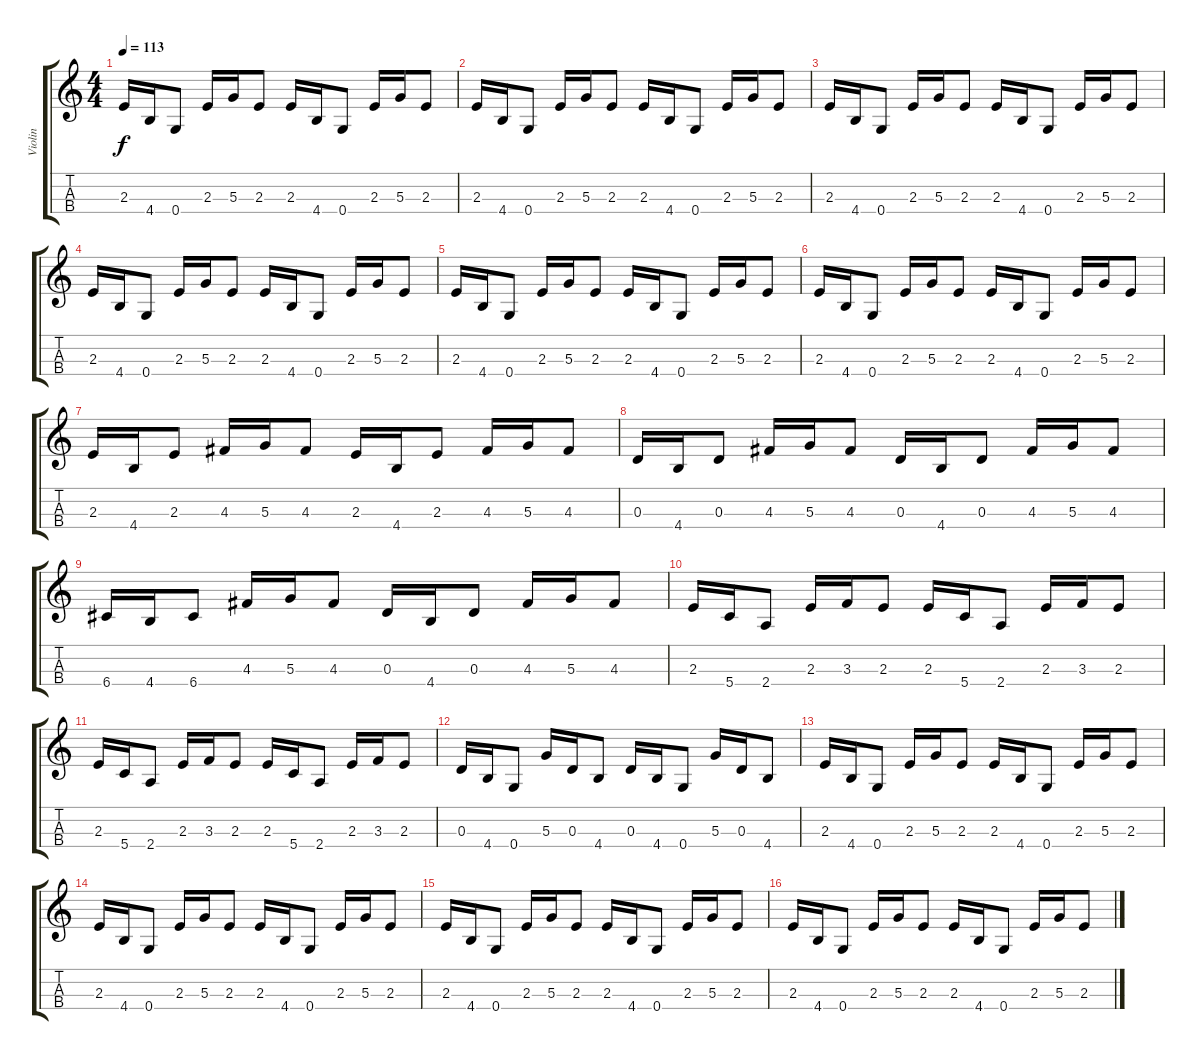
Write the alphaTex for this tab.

\track ("Violin" "Violin") {instrument violin}
\staff {score tabs}
\tuning (E5 A4 D4 G3) {hide}
\ts (4 4)
\tempo 113
\clef g2
\ks c
2.3.16{dy f} 4.4.16 0.4.8 2.3.16 5.3.16 2.3.8 2.3.16 4.4.16 0.4.8 2.3.16 5.3.16 2.3.8 |
2.3.16 4.4.16 0.4.8 2.3.16 5.3.16 2.3.8 2.3.16 4.4.16 0.4.8 2.3.16 5.3.16 2.3.8 |
2.3.16 4.4.16 0.4.8 2.3.16 5.3.16 2.3.8 2.3.16 4.4.16 0.4.8 2.3.16 5.3.16 2.3.8 |
2.3.16 4.4.16 0.4.8 2.3.16 5.3.16 2.3.8 2.3.16 4.4.16 0.4.8 2.3.16 5.3.16 2.3.8 |
2.3.16 4.4.16 0.4.8 2.3.16 5.3.16 2.3.8 2.3.16 4.4.16 0.4.8 2.3.16 5.3.16 2.3.8 |
2.3.16 4.4.16 0.4.8 2.3.16 5.3.16 2.3.8 2.3.16 4.4.16 0.4.8 2.3.16 5.3.16 2.3.8 |
2.3.16 4.4.16 2.3.8 4.3.16 5.3.16 4.3.8 2.3.16 4.4.16 2.3.8 4.3.16 5.3.16 4.3.8 |
0.3.16 4.4.16 0.3.8 4.3.16 5.3.16 4.3.8 0.3.16 4.4.16 0.3.8 4.3.16 5.3.16 4.3.8 |
6.4.16 4.4.16 6.4.8 4.3.16 5.3.16 4.3.8 0.3.16 4.4.16 0.3.8 4.3.16 5.3.16 4.3.8 |
2.3.16 5.4.16 2.4.8 2.3.16 3.3.16 2.3.8 2.3.16 5.4.16 2.4.8 2.3.16 3.3.16 2.3.8 |
2.3.16 5.4.16 2.4.8 2.3.16 3.3.16 2.3.8 2.3.16 5.4.16 2.4.8 2.3.16 3.3.16 2.3.8 |
0.3.16 4.4.16 0.4.8 5.3.16 0.3.16 4.4.8 0.3.16 4.4.16 0.4.8 5.3.16 0.3.16 4.4.8 |
2.3.16 4.4.16 0.4.8 2.3.16 5.3.16 2.3.8 2.3.16 4.4.16 0.4.8 2.3.16 5.3.16 2.3.8 |
2.3.16 4.4.16 0.4.8 2.3.16 5.3.16 2.3.8 2.3.16 4.4.16 0.4.8 2.3.16 5.3.16 2.3.8 |
2.3.16 4.4.16 0.4.8 2.3.16 5.3.16 2.3.8 2.3.16 4.4.16 0.4.8 2.3.16 5.3.16 2.3.8 |
2.3.16 4.4.16 0.4.8 2.3.16 5.3.16 2.3.8 2.3.16 4.4.16 0.4.8 2.3.16 5.3.16 2.3.8
